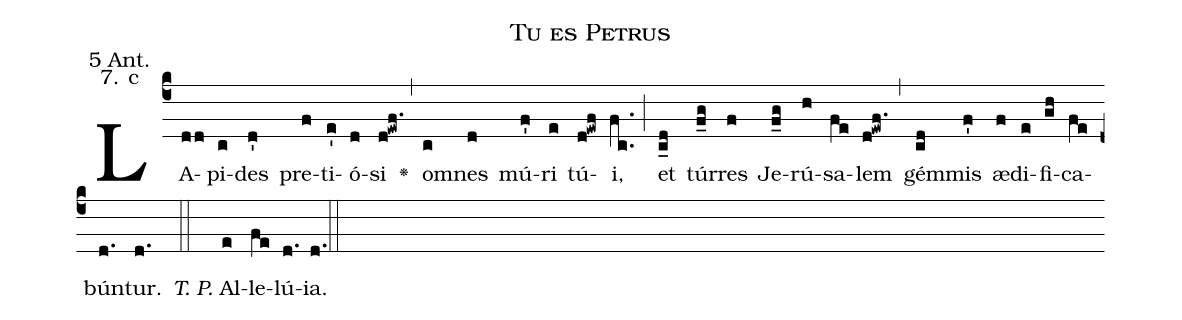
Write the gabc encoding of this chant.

name: Tu es Petrus;
office-part: 5 Antiphon;
mode: 7c;
annotation: 5 Ant.;
annotation: 7. c;
def-m1:}{\greseteolcustos{manual}{;
def-m2:\ifx\breakbeforeEuouae\undefined\else;
def-m3:\fi}\ifx\noeuouae\undefined\def\noeuouae{F}\fi\if\noeuouae F{;
def-m4:}\fi;
%%
% The syntax in this part is called gabc. Please refer to http://home.gna.org/gregorio/gabc/#basis

(c4)LA(dd)pi(c)des(d') pre(f)ti(e')ó(d)si(d!ewf.) <v>\greheightstar</v>(,)
om(c)nes(d) mú(f')ri(e) tú(d!ewf)i,(fc..) (;)
et(c_d) túr(f_g)res(f) Je(f_g)rú(h)sa(fe)lem(d!ewf.) (,)
gém(cd)mis(f') æ(f)di(e)fi(gh)ca(fe)bún(d.)tur.(d.) (::)

<i>T. P.</i> Al(e)le(fe)lú(d.[em1])ia.(d.) (::[em2]z[em3])

E(h) u(h) o(g) u(f) a(gh) e.(g.) (::[em4])
